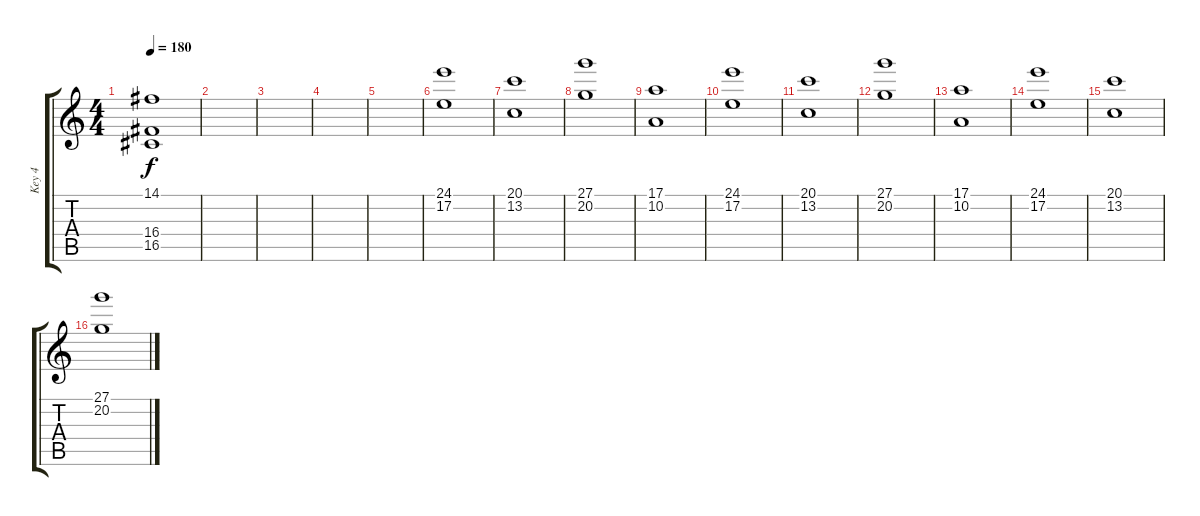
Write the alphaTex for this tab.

\track ("Key 4" "Key 4") {instrument stringensemble2}
\staff {score tabs}
\tuning (E4 B3 G3 D3 A2 E2) {hide}
\ts (4 4)
\tempo 180
\clef g2
\ks c
(14.1 16.4 16.5).1{dy f} |
|
|
|
|
(24.1 17.2).1 |
(20.1 13.2).1 |
(27.1 20.2).1 |
(17.1 10.2).1 |
(24.1 17.2).1 |
(20.1 13.2).1 |
(27.1 20.2).1 |
(17.1 10.2).1 |
(24.1 17.2).1 |
(20.1 13.2).1 |
(27.1 20.2).1
